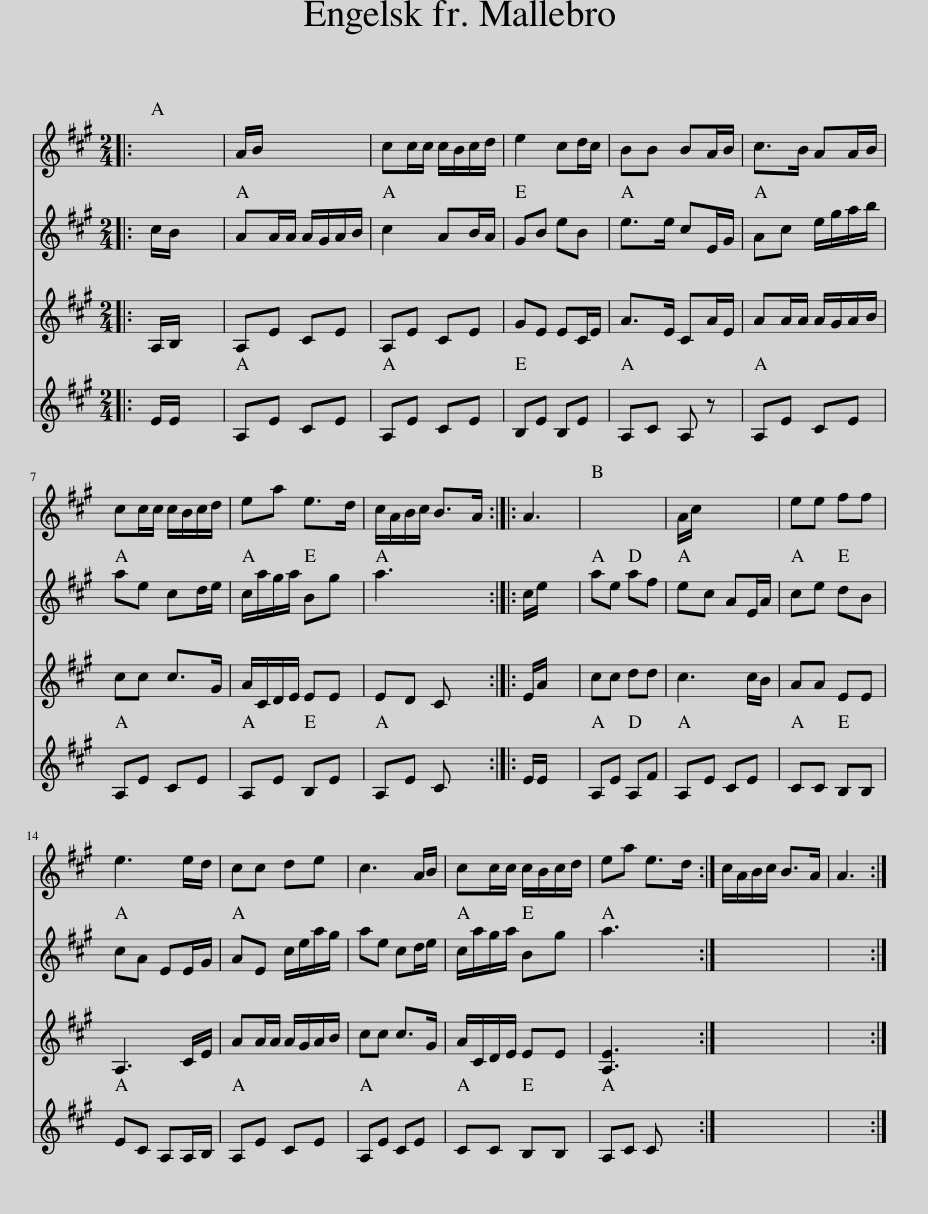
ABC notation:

X:1
%%score 1 2 3 4
L:1/8
M:2/4
I:linebreak $
K:A
V:1 treble
V:2 treble
V:3 treble
V:4 treble
V:1
|: x4 | A/B/ x3 | cc/c/ c/B/c/d/ | e2 cd/c/ | BB BA/B/ | %5
 c>B AA/B/ |$ cc/c/ c/B/c/d/ | ea e>d | c/A/B/c/ B>A :: A3 | %10
 x4 | A/c/ x3 | ee ff |$ e3 e/d/ | cc de | %15
 c3 A/B/ | cc/c/ c/B/c/d/ | ea e>d :| c/A/B/c/ B>A | A3 :| %20
V:2
|: c/B/ x3 | AA/A/ A/G/A/B/ | c2 AB/A/ | GB eB | e>e cE/G/ | %5
 Ac e/g/a/b/ |$ ae cd/e/ | c/a/g/a/ Bg | a3 x :: c/e/ x2 | %10
 ae af | ec AE/A/ | ce dB |$ cA EE/G/ | AE c/e/a/g/ | %15
 ae cd/e/ | c/a/g/a/ Bg | a3 x :| x4 | x3 :| %20
V:3
|: A,/B,/ x3 | A,E CE | A,E CE | GE EC/E/ | A>E CA/E/ | %5
 AA/A/ A/G/A/B/ |$ cc c>G | A/C/D/E/ EE | ED C x :: E/A/ x2 | %10
 cc dd | c3 c/B/ | AA EE |$ A,3 C/E/ | AA/A/ A/G/A/B/ | %15
 cc c>G | A/C/D/E/ EE | [A,E]3 x :| x4 | x3 :| %20
V:4
|: E/E/ x3 | A,E CE | A,E CE | B,E B,E | A,C A, z | %5
 A,E CE |$ A,E CE | A,E B,E | A,E C x :: E/E/ x2 | %10
 A,E A,F | A,E CE | CC B,B, |$ EC A,A,/B,/ | A,E CE | %15
 A,E CE | CC B,B, | A,C C x :| x4 | x3 :| %20
